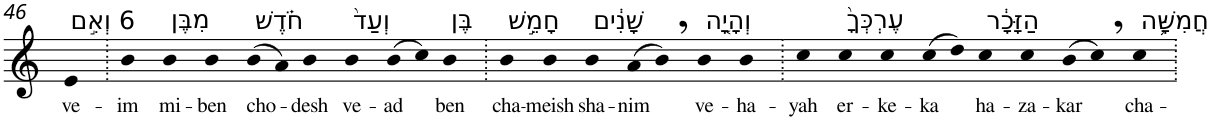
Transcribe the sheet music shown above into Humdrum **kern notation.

**kern	**text
*part1	*part1
*staff1	*staff1
*I"Piano	*
*I'Pno	*
!!LO:PB:g=z
*clefG2	*
*k[]	*
=46	=46
!LO:TX:a:t=6 וְאִ֣ם	!
!	!LO:LY:b
4e	ve-
=47.	=47.
!	!LO:LY:b
4b	-im
!LO:TX:a:t=מִבֶּן	!
!	!LO:LY:b
4b	mi-
!	!LO:LY:b
4b	-ben
!LO:TX:a:t=חֹ֗דֶשׁ	!
!	!LO:LY:b
(>8b	cho-
8a)	.
!	!LO:LY:b
4b	-desh
!LO:TX:a:t=וְעַד֙	!
!	!LO:LY:b
4b	ve-
!	!LO:LY:b
(>8b	-ad
8cc)	.
!LO:TX:a:t=בֶּן	!
!	!LO:LY:b
4b	ben
=48.	=48.
!LO:TX:a:t=חָמֵ֣שׁ	!
!	!LO:LY:b
4b	cha-
!	!LO:LY:b
4b	-meish
!LO:TX:a:t=שָׁנִ֔ים	!
!	!LO:LY:b
4b	sha-
!	!LO:LY:b
(>8a	-nim
8b,)	.
!LO:TX:a:t=וְהָיָ֤ה	!
!	!LO:LY:b
4b	ve-
!	!LO:LY:b
4b	-ha-
=49.	=49.
!	!LO:LY:b
4cc	-yah
!LO:TX:a:t=עֶרְכְּךָ֙	!
!	!LO:LY:b
4cc	er-
!	!LO:LY:b
4cc	-ke-
!	!LO:LY:b
(>8cc	-ka
8dd)	.
!LO:TX:a:t=הַזָּכָ֔ר	!
!	!LO:LY:b
4cc	ha-
!	!LO:LY:b
4cc	-za-
!	!LO:LY:b
(>8b	-kar
8cc,)	.
!LO:TX:a:t=חֲמִשָּׁ֥ה	!
!	!LO:LY:b
4cc	cha-
=.	=.
*-	*-
